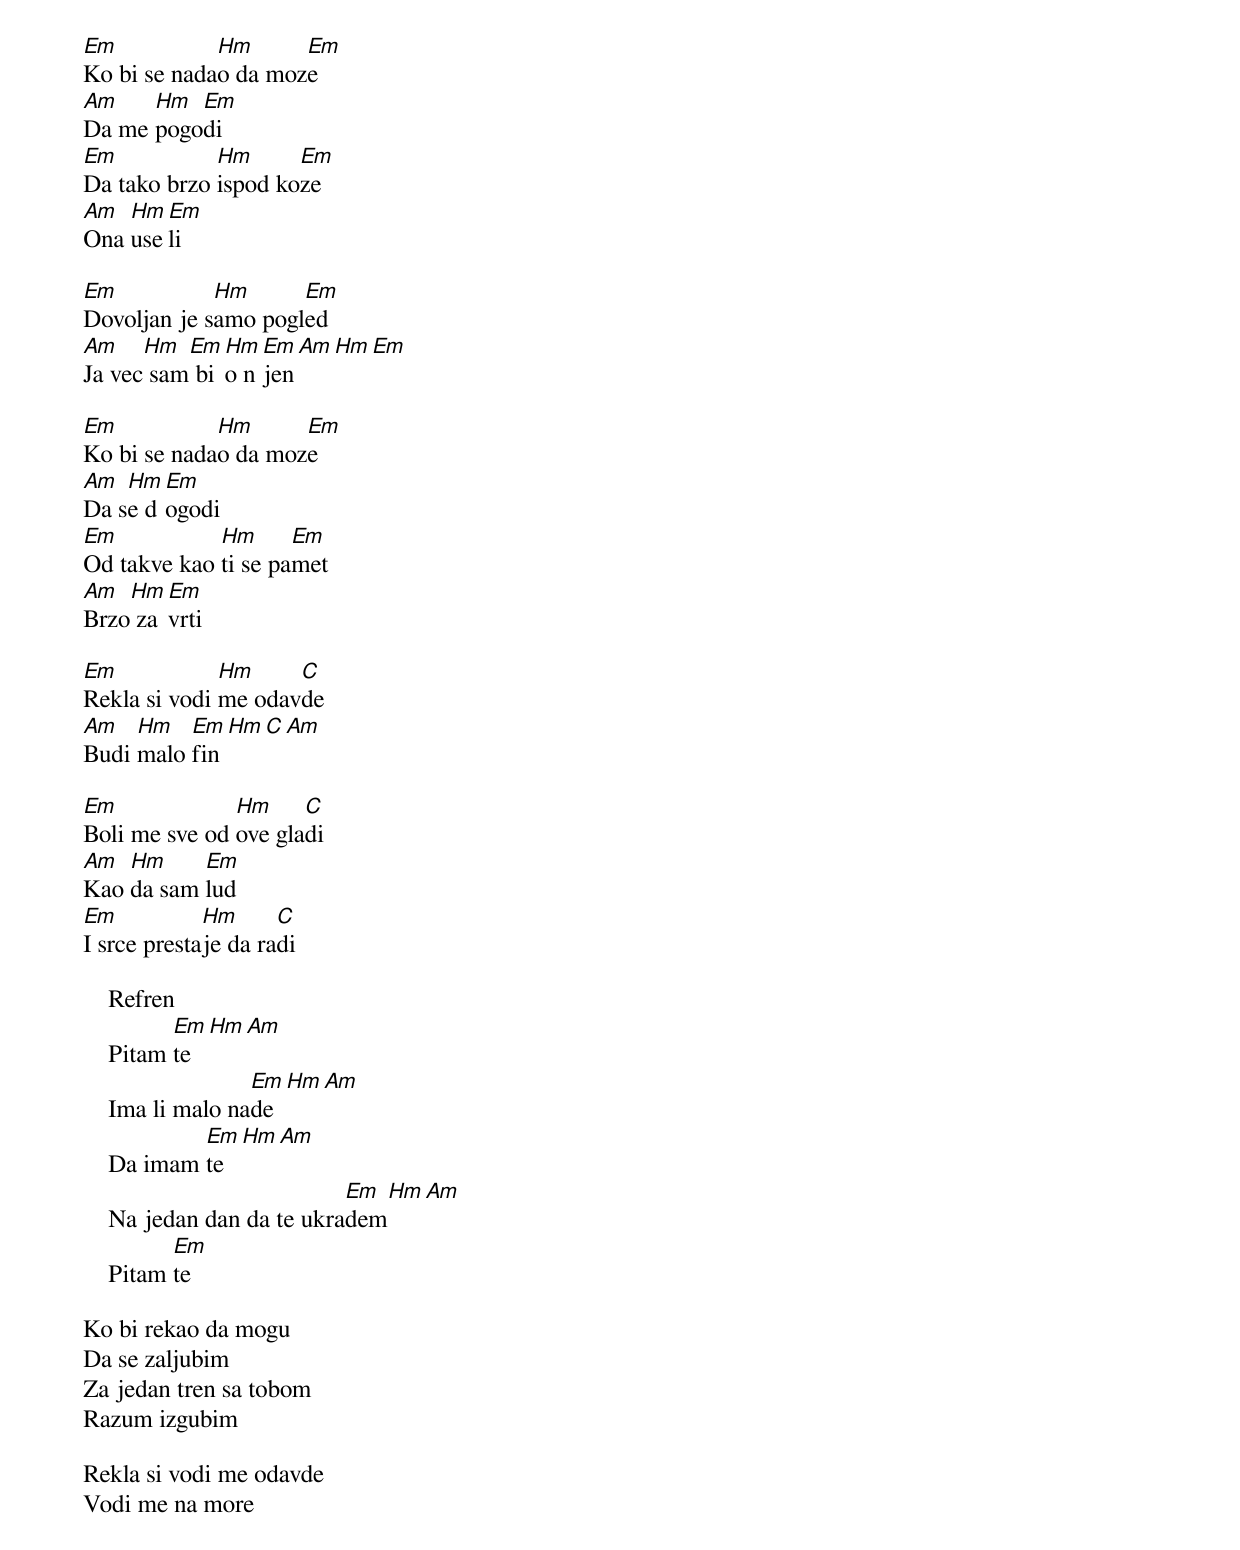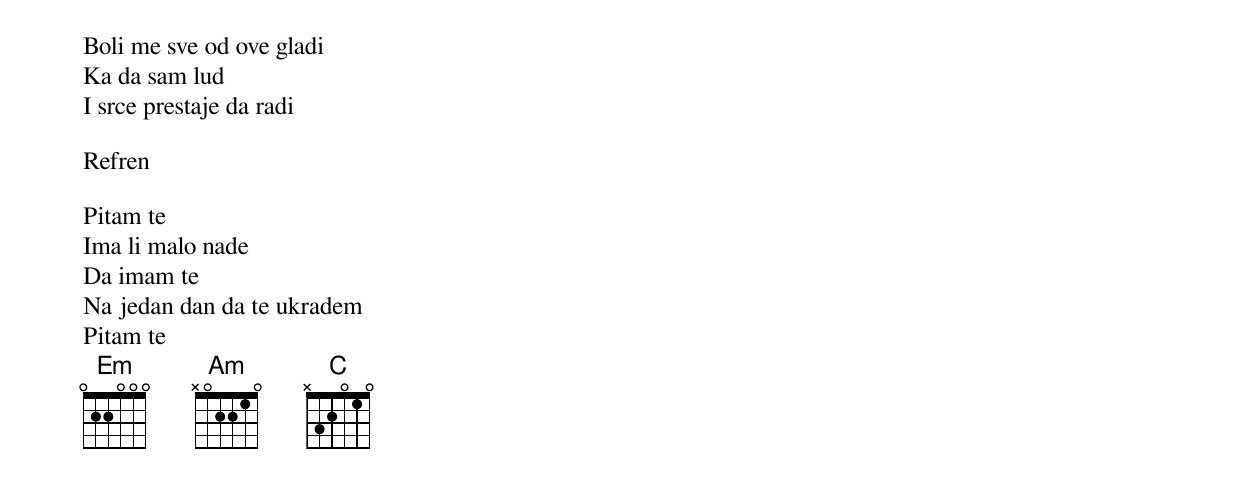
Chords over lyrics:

Em           Hm      Em
Ko bi se nadao da moze
Am    Hm  Em
Da me pogodi
Em           Hm      Em
Da tako brzo ispod koze
Am  Hm Em
Ona useli

Em           Hm      Em
Dovoljan je samo pogled
Am    Hm  Em Hm Em Am Hm Em
Ja vec sam bio njen

Em           Hm      Em
Ko bi se nadao da moze
Am  Hm Em
Da se dogodi
Em           Hm      Em
Od takve kao ti se pamet
Am  Hm Em
Brzo zavrti

Em            Hm     C
Rekla si vodi me odavde
Am   Hm   Em Hm C Am
Budi malo fin

Em             Hm     C
Boli me sve od ove gladi
Am  Hm     Em
Kao da sam lud
Em           Hm      C
I srce prestaje da radi

    Refren
          Em Hm Am
    Pitam te
                  Em  Hm Am
    Ima li malo nade
            Em  Hm Am
    Da imam te
                           Em Hm Am
    Na jedan dan da te ukradem
          Em
    Pitam te

Ko bi rekao da mogu
Da se zaljubim
Za jedan tren sa tobom
Razum izgubim

Rekla si vodi me odavde
Vodi me na more

Boli me sve od ove gladi
Ka da sam lud
I srce prestaje da radi

Refren

Pitam te
Ima li malo nade
Da imam te
Na jedan dan da te ukradem
Pitam te
